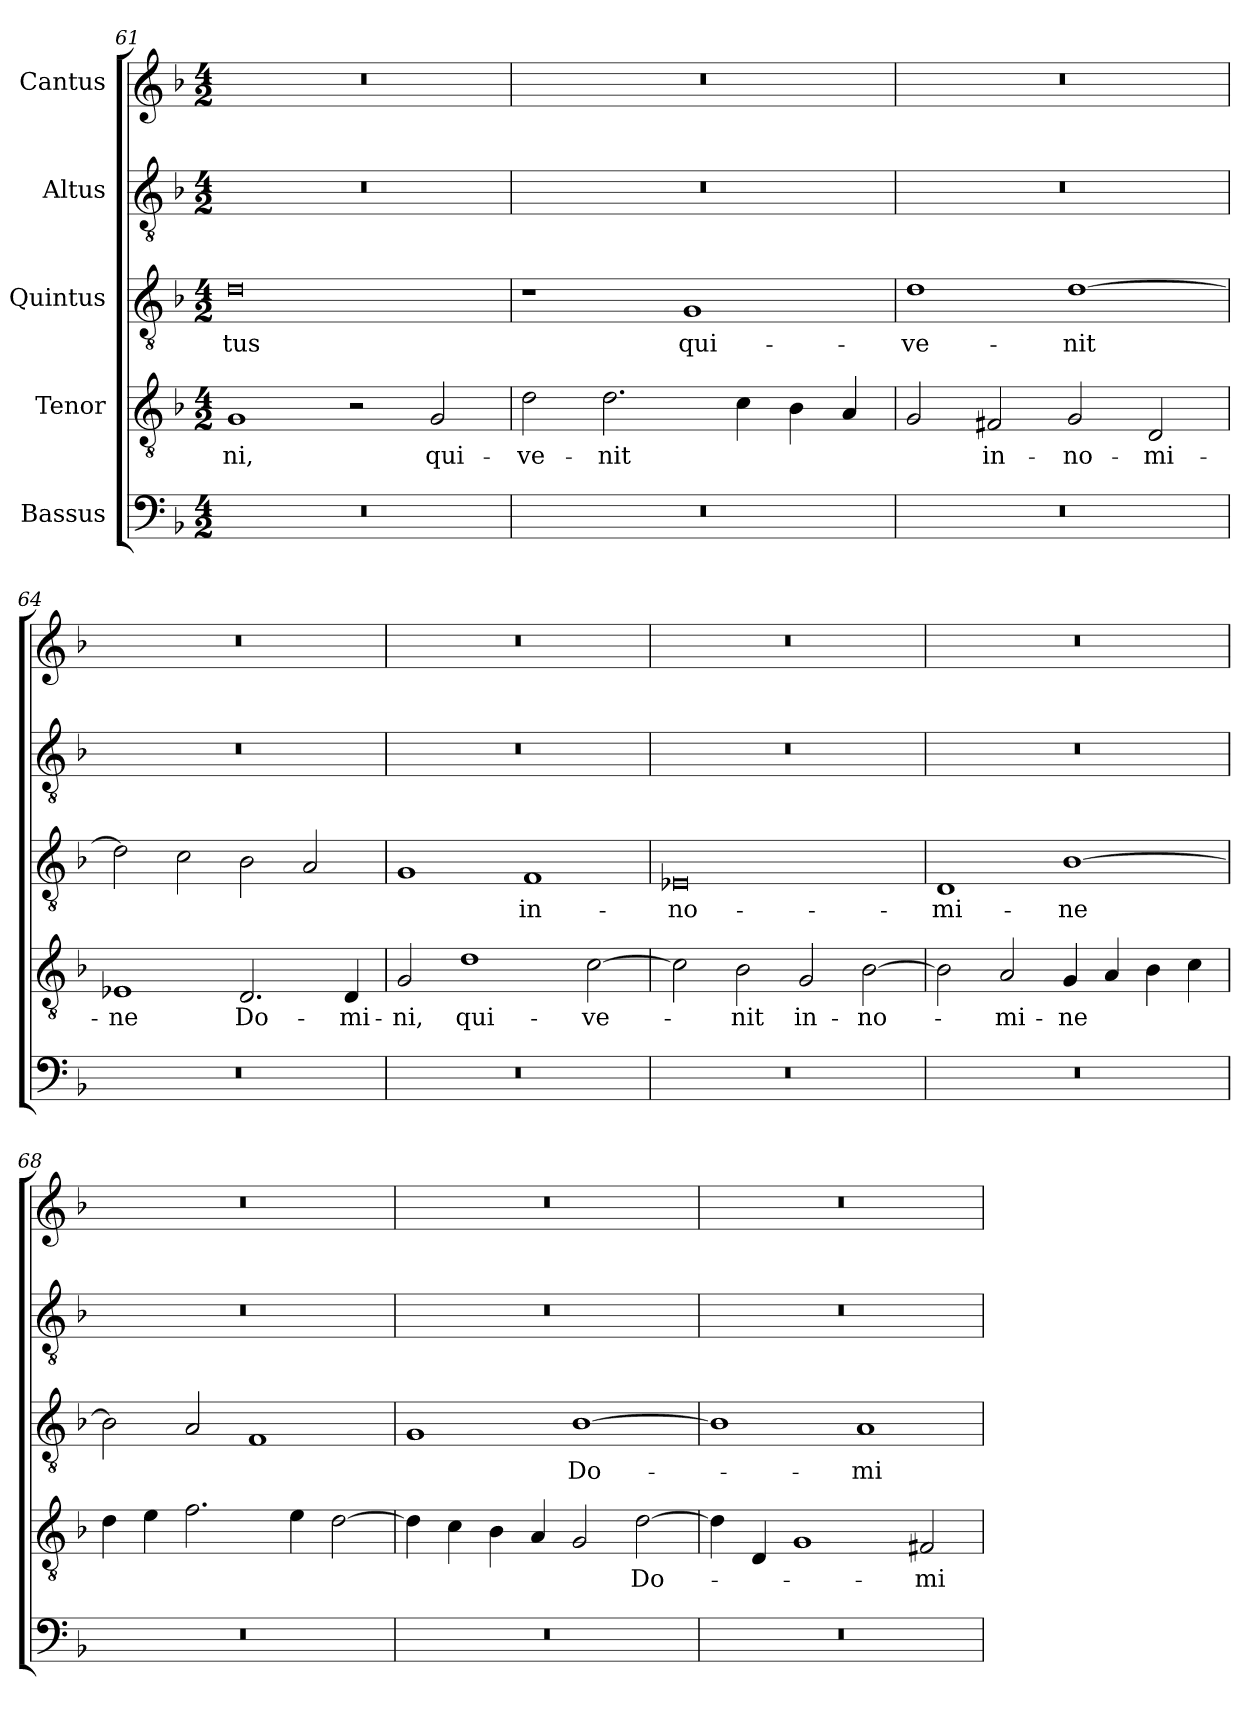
**kern	**kern	**text	**kern	**text	**kern	**kern
*part5	*part4	*part4	*part3	*part3	*part2	*part1
*staff5	*staff4	*staff4	*staff3	*staff3	*staff2	*staff1
*I"Bassus	*I"Tenor	*	*I"Quintus	*	*I"Altus	*I"Cantus
*clefF4	*clefGv2	*	*clefGv2	*	*clefGv2	*clefG2
*k[b-]	*k[b-]	*	*k[b-]	*	*k[b-]	*k[b-]
*M4/2	*M4/2	*	*M4/2	*	*M4/2	*M4/2
=61	=61	=61	=61	=61	=61	=61
0r	1G/	-ni,	0d\	-tus	0r	0r
.	2r	.	.	.	.	.
.	2G/	qui-	.	.	.	.
=62	=62	=62	=62	=62	=62	=62
0r	2d\	ve-	1r	.	0r	0r
.	2.d\	-nit	.	.	.	.
.	.	.	1G/	qui-	.	.
.	4c\	.	.	.	.	.
.	4B-\	.	.	.	.	.
.	4A/	.	.	.	.	.
=63	=63	=63	=63	=63	=63	=63
0r	2G/	.	1d\	ve-	0r	0r
.	2F#X/	in-	.	.	.	.
.	2G/	no-	[1d\	-nit	.	.
.	2D/	-mi-	.	.	.	.
=64	=64	=64	=64	=64	=64	=64
0r	1E-X/	-ne	2d\]	.	0r	0r
.	.	.	2c\	.	.	.
.	2.D/	Do-	2B-\	.	.	.
.	.	.	2A/	.	.	.
.	4D/	-mi-	.	.	.	.
=65	=65	=65	=65	=65	=65	=65
0r	2G/	-ni,	1G/	.	0r	0r
.	1d\	qui-	.	.	.	.
.	.	.	1F/	in-	.	.
.	[2c\	ve-	.	.	.	.
=66	=66	=66	=66	=66	=66	=66
0r	2c\]	.	0E-X/	no-	0r	0r
.	2B-\	-nit	.	.	.	.
.	2G/	in-	.	.	.	.
.	[2B-\	no-	.	.	.	.
=67	=67	=67	=67	=67	=67	=67
0r	2B-\]	.	1D/	-mi-	0r	0r
.	2A/	-mi-	.	.	.	.
.	4G/	-ne	[1B-\	-ne	.	.
.	4A/	.	.	.	.	.
.	4B-\	.	.	.	.	.
.	4c\	.	.	.	.	.
=68	=68	=68	=68	=68	=68	=68
0r	4d\	.	2B-\]	.	0r	0r
.	4e\	.	.	.	.	.
.	2.f\	.	2A/	.	.	.
.	.	.	1F/	.	.	.
.	4e\	.	.	.	.	.
.	[2d\	.	.	.	.	.
=69	=69	=69	=69	=69	=69	=69
0r	4d\]	.	1G/	.	0r	0r
.	4c\	.	.	.	.	.
.	4B-\	.	.	.	.	.
.	4A/	.	.	.	.	.
.	2G/	.	[1B-\	Do-	.	.
.	[2d\	Do-	.	.	.	.
=70	=70	=70	=70	=70	=70	=70
0r	4d\]	.	1B-\]	.	0r	0r
.	4D/	.	.	.	.	.
.	1G/	.	.	.	.	.
.	.	.	1A/	-mi-	.	.
.	2F#X/	-mi-	.	.	.	.
=	=	=	=	=	=	=
*-	*-	*-	*-	*-	*-	*-
